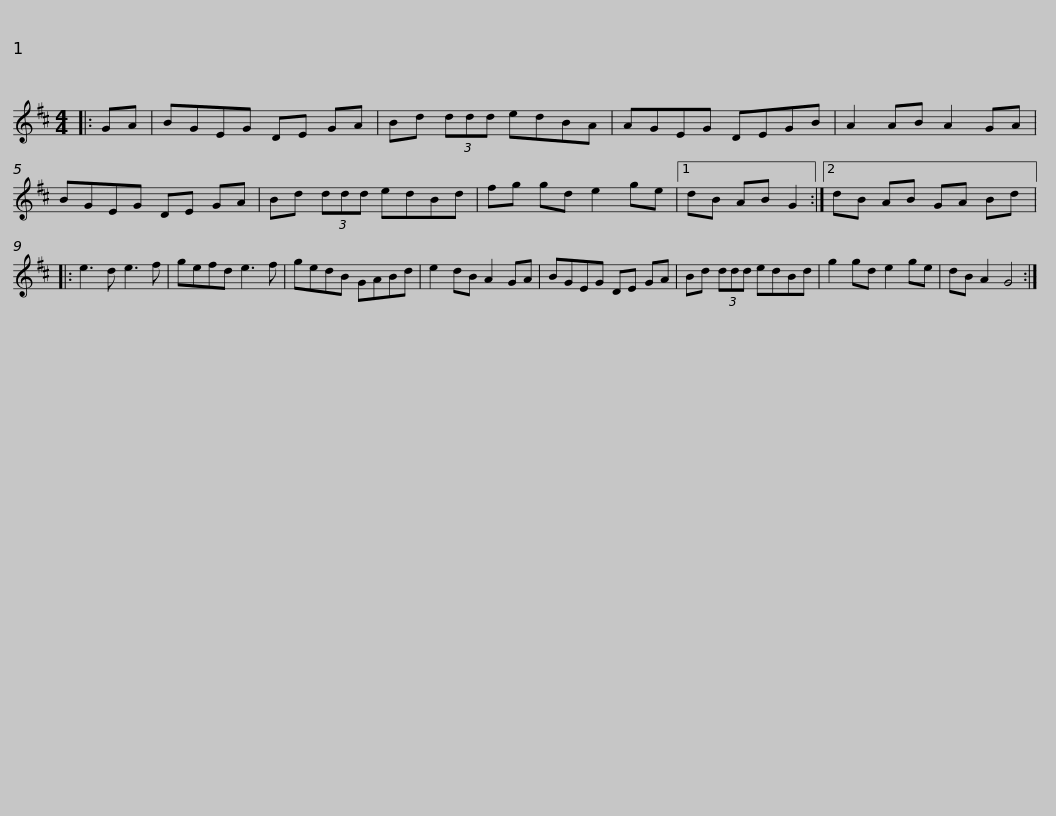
X:1
L:1/8
M:4/4
I:linebreak $
K:D
V:1 treble
V:1
|: GA | BGEG DE GA | Bd (3ddd edBA | AGEG DEGB | A2 AB A2 GA | %5
 BGEG DE GA |$ Bd (3ddd edBd | fg gd e2 ge |1 dB AB G2 :|2 dB AB GA Bd |: %10
 e3 d e3 f | gefd e3 f |$ gedB GABd | e2 dB A2 GA | BGEG DE GA | %15
 Bd (3ddd edBd | g2 gd e2 ge | dB A2 G4 :| %18
